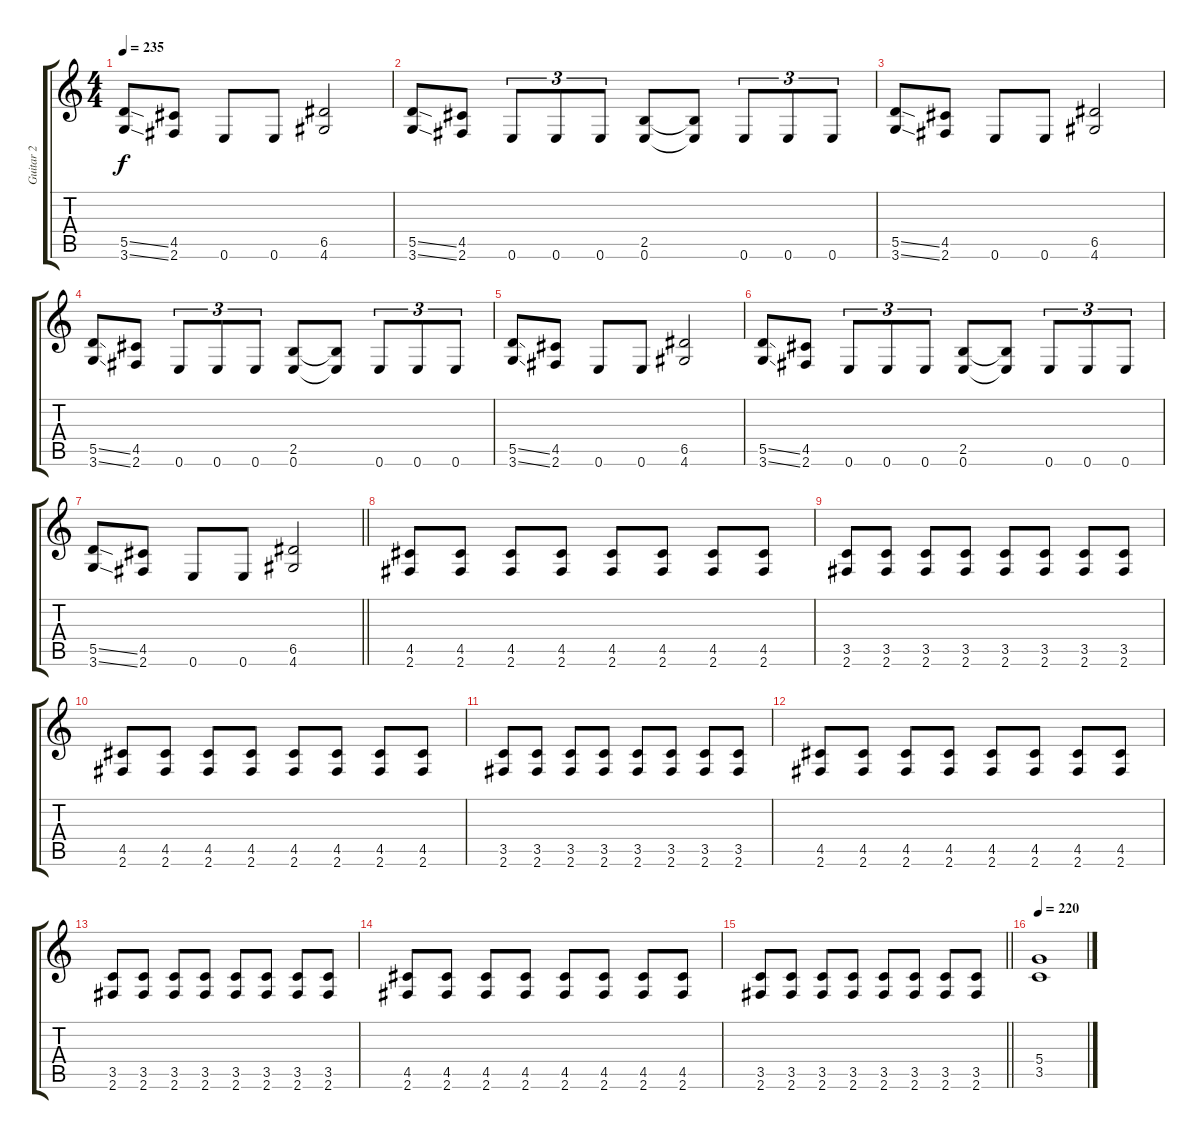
\track ("Guitar 2" "Guitar 2") {instrument overdrivenguitar}
\staff {score tabs}
\tuning (E4 B3 G3 D3 A2 E2) {hide}
\ts (4 4)
\tempo 235
\clef g2
\ks c
(5.5{ss} 3.6{ss}).8{dy f} (4.5 2.6).8 0.6.8 0.6.8 (6.5 4.6).2 |
(5.5{ss} 3.6{ss}).8 (4.5 2.6).8 0.6.8{tu (3 2)} 0.6.8{tu (3 2)} 0.6.8{tu (3 2)} (2.5 0.6).8 (2.5{t} 0.6{t}).8 0.6.8{tu (3 2)} 0.6.8{tu (3 2)} 0.6.8{tu (3 2)} |
(5.5{ss} 3.6{ss}).8 (4.5 2.6).8 0.6.8 0.6.8 (6.5 4.6).2 |
(5.5{ss} 3.6{ss}).8 (4.5 2.6).8 0.6.8{tu (3 2)} 0.6.8{tu (3 2)} 0.6.8{tu (3 2)} (2.5 0.6).8 (2.5{t} 0.6{t}).8 0.6.8{tu (3 2)} 0.6.8{tu (3 2)} 0.6.8{tu (3 2)} |
(5.5{ss} 3.6{ss}).8 (4.5 2.6).8 0.6.8 0.6.8 (6.5 4.6).2 |
(5.5{ss} 3.6{ss}).8 (4.5 2.6).8 0.6.8{tu (3 2)} 0.6.8{tu (3 2)} 0.6.8{tu (3 2)} (2.5 0.6).8 (2.5{t} 0.6{t}).8 0.6.8{tu (3 2)} 0.6.8{tu (3 2)} 0.6.8{tu (3 2)} |
\barLineRight lightlight
(5.5{ss} 3.6{ss}).8 (4.5 2.6).8 0.6.8 0.6.8 (6.5 4.6).2 |
(4.5 2.6).8 (4.5 2.6).8 (4.5 2.6).8 (4.5 2.6).8 (4.5 2.6).8 (4.5 2.6).8 (4.5 2.6).8 (4.5 2.6).8 |
(3.5 2.6).8 (3.5 2.6).8 (3.5 2.6).8 (3.5 2.6).8 (3.5 2.6).8 (3.5 2.6).8 (3.5 2.6).8 (3.5 2.6).8 |
(4.5 2.6).8 (4.5 2.6).8 (4.5 2.6).8 (4.5 2.6).8 (4.5 2.6).8 (4.5 2.6).8 (4.5 2.6).8 (4.5 2.6).8 |
(3.5 2.6).8 (3.5 2.6).8 (3.5 2.6).8 (3.5 2.6).8 (3.5 2.6).8 (3.5 2.6).8 (3.5 2.6).8 (3.5 2.6).8 |
(4.5 2.6).8 (4.5 2.6).8 (4.5 2.6).8 (4.5 2.6).8 (4.5 2.6).8 (4.5 2.6).8 (4.5 2.6).8 (4.5 2.6).8 |
(3.5 2.6).8 (3.5 2.6).8 (3.5 2.6).8 (3.5 2.6).8 (3.5 2.6).8 (3.5 2.6).8 (3.5 2.6).8 (3.5 2.6).8 |
(4.5 2.6).8 (4.5 2.6).8 (4.5 2.6).8 (4.5 2.6).8 (4.5 2.6).8 (4.5 2.6).8 (4.5 2.6).8 (4.5 2.6).8 |
\barLineRight lightlight
(3.5 2.6).8 (3.5 2.6).8 (3.5 2.6).8 (3.5 2.6).8 (3.5 2.6).8 (3.5 2.6).8 (3.5 2.6).8 (3.5 2.6).8 |
\tempo 220
(5.4 3.5).1
